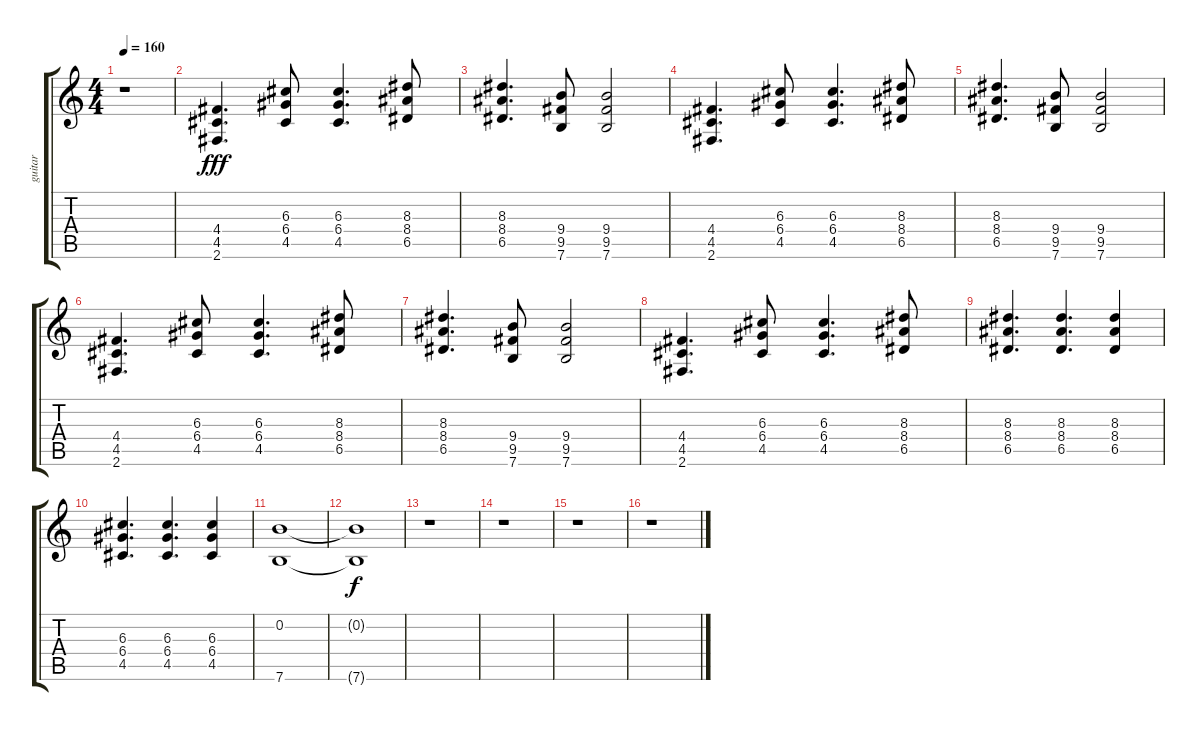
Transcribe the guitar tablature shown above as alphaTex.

\track ("guitar" "guitar") {instrument distortionguitar}
\staff {score tabs}
\tuning (E4 B3 G3 D3 A2 E2) {hide}
\ts (4 4)
\tempo 160
\clef g2
\ks c
r.1{dy fff} |
(4.4 4.5 2.6).4{d} (6.3 6.4 4.5).8 (6.3 6.4 4.5).4{d} (8.3 8.4 6.5).8 |
(8.3 8.4 6.5).4{d} (9.4 9.5 7.6).8 (9.4 9.5 7.6).2 |
(4.4 4.5 2.6).4{d} (6.3 6.4 4.5).8 (6.3 6.4 4.5).4{d} (8.3 8.4 6.5).8 |
(8.3 8.4 6.5).4{d} (9.4 9.5 7.6).8 (9.4 9.5 7.6).2 |
(4.4 4.5 2.6).4{d} (6.3 6.4 4.5).8 (6.3 6.4 4.5).4{d} (8.3 8.4 6.5).8 |
(8.3 8.4 6.5).4{d} (9.4 9.5 7.6).8 (9.4 9.5 7.6).2 |
(4.4 4.5 2.6).4{d} (6.3 6.4 4.5).8 (6.3 6.4 4.5).4{d} (8.3 8.4 6.5).8 |
(8.3 8.4 6.5).4{d} (8.3 8.4 6.5).4{d} (8.3 8.4 6.5).4 |
(6.3 6.4 4.5).4{d} (6.3 6.4 4.5).4{d} (6.3 6.4 4.5).4 |
(0.2 7.6).1 |
(0.2{t} 7.6{t}).1{dy f} |
r.1 |
r.1 |
r.1 |
r.1
